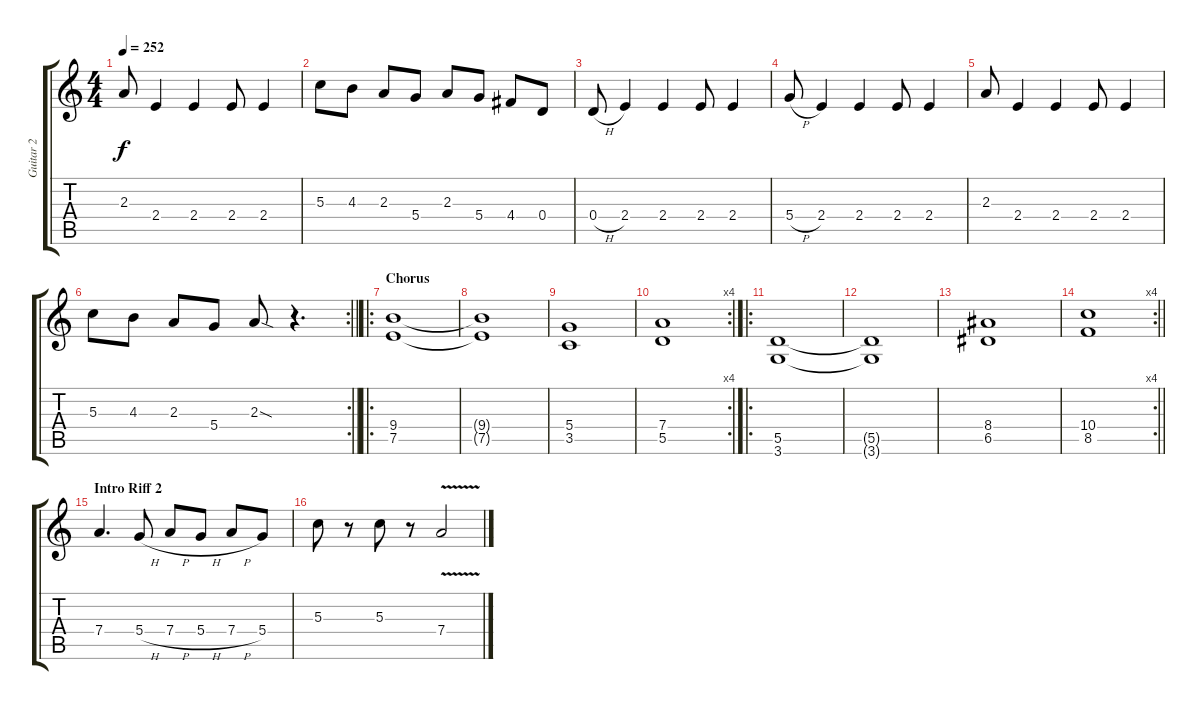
\track ("Guitar 2" "Guitar 2") {instrument distortionguitar}
\staff {score tabs}
\tuning (E4 B3 G3 D3 A2 E2) {hide}
\ts (4 4)
\tempo 252
\clef g2
\ks c
2.3.8{dy f} 2.4.4 2.4.4 2.4.8 2.4.4 |
5.3.8 4.3.8 2.3.8 5.4.8 2.3.8 5.4.8 4.4.8 0.4.8 |
0.4{h}.8 2.4.4 2.4.4 2.4.8 2.4.4 |
5.4{h}.8 2.4.4 2.4.4 2.4.8 2.4.4 |
2.3.8 2.4.4 2.4.4 2.4.8 2.4.4 |
\rc 2
\barLineRight lightlight
5.3.8 4.3.8 2.3.8 5.4.8 2.3{sod}.8 r.4{d} |
\ro
\section ("" "Chorus")
(9.4 7.5).1 |
(9.4{t} 7.5{t}).1 |
(5.4 3.5).1 |
\rc 4
(7.4 5.5).1 |
\ro
(5.5 3.6).1 |
(5.5{t} 3.6{t}).1 |
(8.4 6.5).1 |
\rc 4
\barLineRight lightlight
(10.4 8.5).1 |
\section ("" "Intro Riff 2")
7.4.4{d} 5.4{h}.8 7.4{h}.8 5.4{h}.8 7.4{h}.8 5.4.8 |
5.3.8 r.8 5.3.8 r.8 7.4{v}.2
